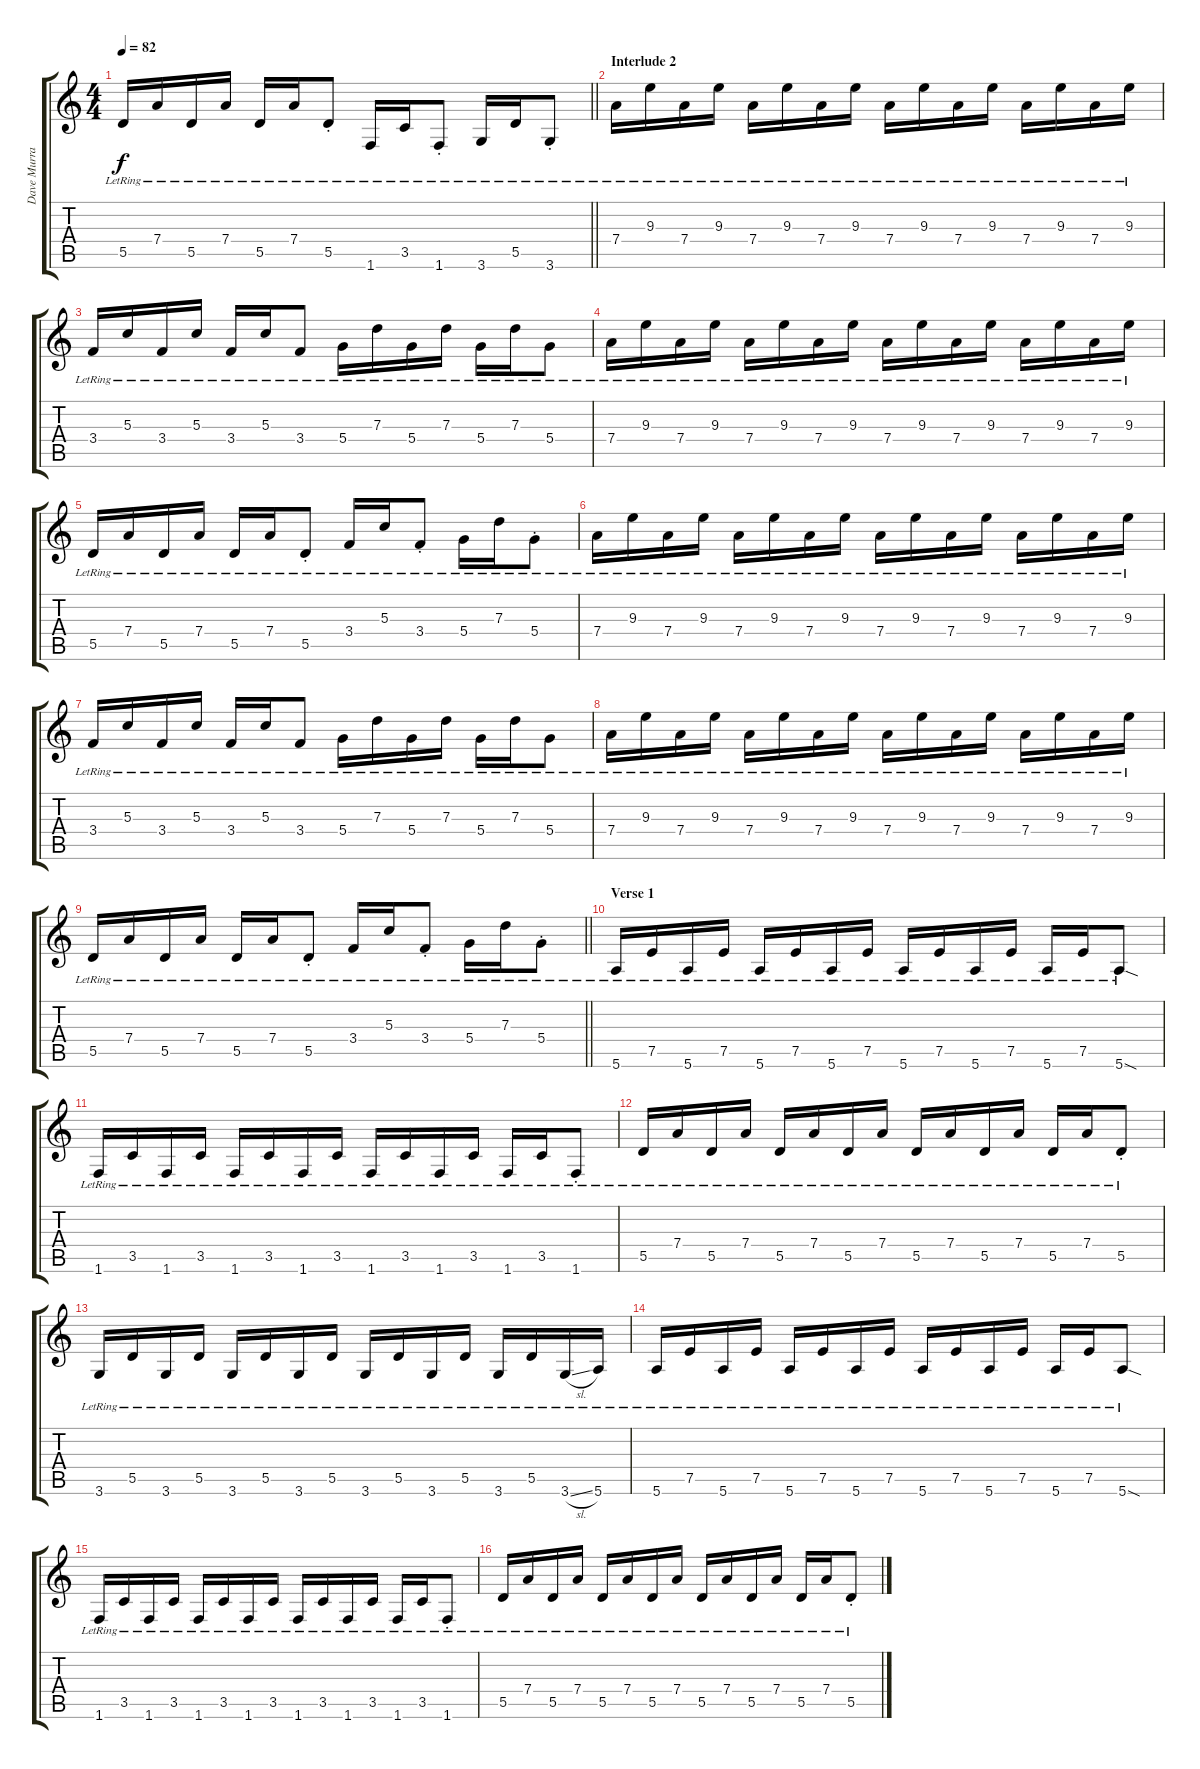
\track ("Dave Murray" "Dave Murra") {instrument overdrivenguitar}
\staff {score tabs}
\tuning (E4 B3 G3 D3 A2 E2) {hide}
\ts (4 4)
\tempo 82
\clef g2
\barLineRight lightlight
\ks c
5.5{lr}.16{dy f} 7.4{lr}.16 5.5{lr}.16 7.4{lr}.16 5.5{lr}.16 7.4{lr}.16 5.5{st lr}.8 1.6{lr}.16 3.5{lr}.16 1.6{st lr}.8 3.6{lr}.16 5.5{lr}.16 3.6{st lr}.8 |
\section ("" "Interlude 2")
7.4{lr}.16 9.3{lr}.16 7.4{lr}.16 9.3{lr}.16 7.4{lr}.16 9.3{lr}.16 7.4{lr}.16 9.3{lr}.16 7.4{lr}.16 9.3{lr}.16 7.4{lr}.16 9.3{lr}.16 7.4{lr}.16 9.3{lr}.16 7.4{lr}.16 9.3{lr}.16 |
3.4{lr}.16 5.3{lr}.16 3.4{lr}.16 5.3{lr}.16 3.4{lr}.16 5.3{lr}.16 3.4{lr}.8 5.4{lr}.16 7.3{lr}.16 5.4{lr}.16 7.3{lr}.16 5.4{lr}.16 7.3{lr}.16 5.4{lr}.8 |
7.4{lr}.16 9.3{lr}.16 7.4{lr}.16 9.3{lr}.16 7.4{lr}.16 9.3{lr}.16 7.4{lr}.16 9.3{lr}.16 7.4{lr}.16 9.3{lr}.16 7.4{lr}.16 9.3{lr}.16 7.4{lr}.16 9.3{lr}.16 7.4{lr}.16 9.3{lr}.16 |
5.5{lr}.16 7.4{lr}.16 5.5{lr}.16 7.4{lr}.16 5.5{lr}.16 7.4{lr}.16 5.5{st lr}.8 3.4{lr}.16 5.3{lr}.16 3.4{st lr}.8 5.4{lr}.16 7.3{lr}.16 5.4{st lr}.8 |
7.4{lr}.16 9.3{lr}.16 7.4{lr}.16 9.3{lr}.16 7.4{lr}.16 9.3{lr}.16 7.4{lr}.16 9.3{lr}.16 7.4{lr}.16 9.3{lr}.16 7.4{lr}.16 9.3{lr}.16 7.4{lr}.16 9.3{lr}.16 7.4{lr}.16 9.3{lr}.16 |
3.4{lr}.16 5.3{lr}.16 3.4{lr}.16 5.3{lr}.16 3.4{lr}.16 5.3{lr}.16 3.4{lr}.8 5.4{lr}.16 7.3{lr}.16 5.4{lr}.16 7.3{lr}.16 5.4{lr}.16 7.3{lr}.16 5.4{lr}.8 |
7.4{lr}.16 9.3{lr}.16 7.4{lr}.16 9.3{lr}.16 7.4{lr}.16 9.3{lr}.16 7.4{lr}.16 9.3{lr}.16 7.4{lr}.16 9.3{lr}.16 7.4{lr}.16 9.3{lr}.16 7.4{lr}.16 9.3{lr}.16 7.4{lr}.16 9.3{lr}.16 |
\barLineRight lightlight
5.5{lr}.16 7.4{lr}.16 5.5{lr}.16 7.4{lr}.16 5.5{lr}.16 7.4{lr}.16 5.5{st lr}.8 3.4{lr}.16 5.3{lr}.16 3.4{st lr}.8 5.4{lr}.16 7.3{lr}.16 5.4{st lr}.8 |
\section ("" "Verse 1")
5.6{lr}.16 7.5{lr}.16 5.6{lr}.16 7.5{lr}.16 5.6{lr}.16 7.5{lr}.16 5.6{lr}.16 7.5{lr}.16 5.6{lr}.16 7.5{lr}.16 5.6{lr}.16 7.5{lr}.16 5.6{lr}.16 7.5{lr}.16 5.6{sod lr}.8 |
1.6{lr}.16 3.5{lr}.16 1.6{lr}.16 3.5{lr}.16 1.6{lr}.16 3.5{lr}.16 1.6{lr}.16 3.5{lr}.16 1.6{lr}.16 3.5{lr}.16 1.6{lr}.16 3.5{lr}.16 1.6{lr}.16 3.5{lr}.16 1.6{st lr}.8 |
5.5{lr}.16 7.4{lr}.16 5.5{lr}.16 7.4{lr}.16 5.5{lr}.16 7.4{lr}.16 5.5{lr}.16 7.4{lr}.16 5.5{lr}.16 7.4{lr}.16 5.5{lr}.16 7.4{lr}.16 5.5{lr}.16 7.4{lr}.16 5.5{st lr}.8 |
3.6{lr}.16 5.5{lr}.16 3.6{lr}.16 5.5{lr}.16 3.6{lr}.16 5.5{lr}.16 3.6{lr}.16 5.5{lr}.16 3.6{lr}.16 5.5{lr}.16 3.6{lr}.16 5.5{lr}.16 3.6{lr}.16 5.5{lr}.16 3.6{sl lr}.16 5.6{lr}.16 |
5.6{lr}.16 7.5{lr}.16 5.6{lr}.16 7.5{lr}.16 5.6{lr}.16 7.5{lr}.16 5.6{lr}.16 7.5{lr}.16 5.6{lr}.16 7.5{lr}.16 5.6{lr}.16 7.5{lr}.16 5.6{lr}.16 7.5{lr}.16 5.6{sod lr}.8 |
1.6{lr}.16 3.5{lr}.16 1.6{lr}.16 3.5{lr}.16 1.6{lr}.16 3.5{lr}.16 1.6{lr}.16 3.5{lr}.16 1.6{lr}.16 3.5{lr}.16 1.6{lr}.16 3.5{lr}.16 1.6{lr}.16 3.5{lr}.16 1.6{st lr}.8 |
5.5{lr}.16 7.4{lr}.16 5.5{lr}.16 7.4{lr}.16 5.5{lr}.16 7.4{lr}.16 5.5{lr}.16 7.4{lr}.16 5.5{lr}.16 7.4{lr}.16 5.5{lr}.16 7.4{lr}.16 5.5{lr}.16 7.4{lr}.16 5.5{st lr}.8
